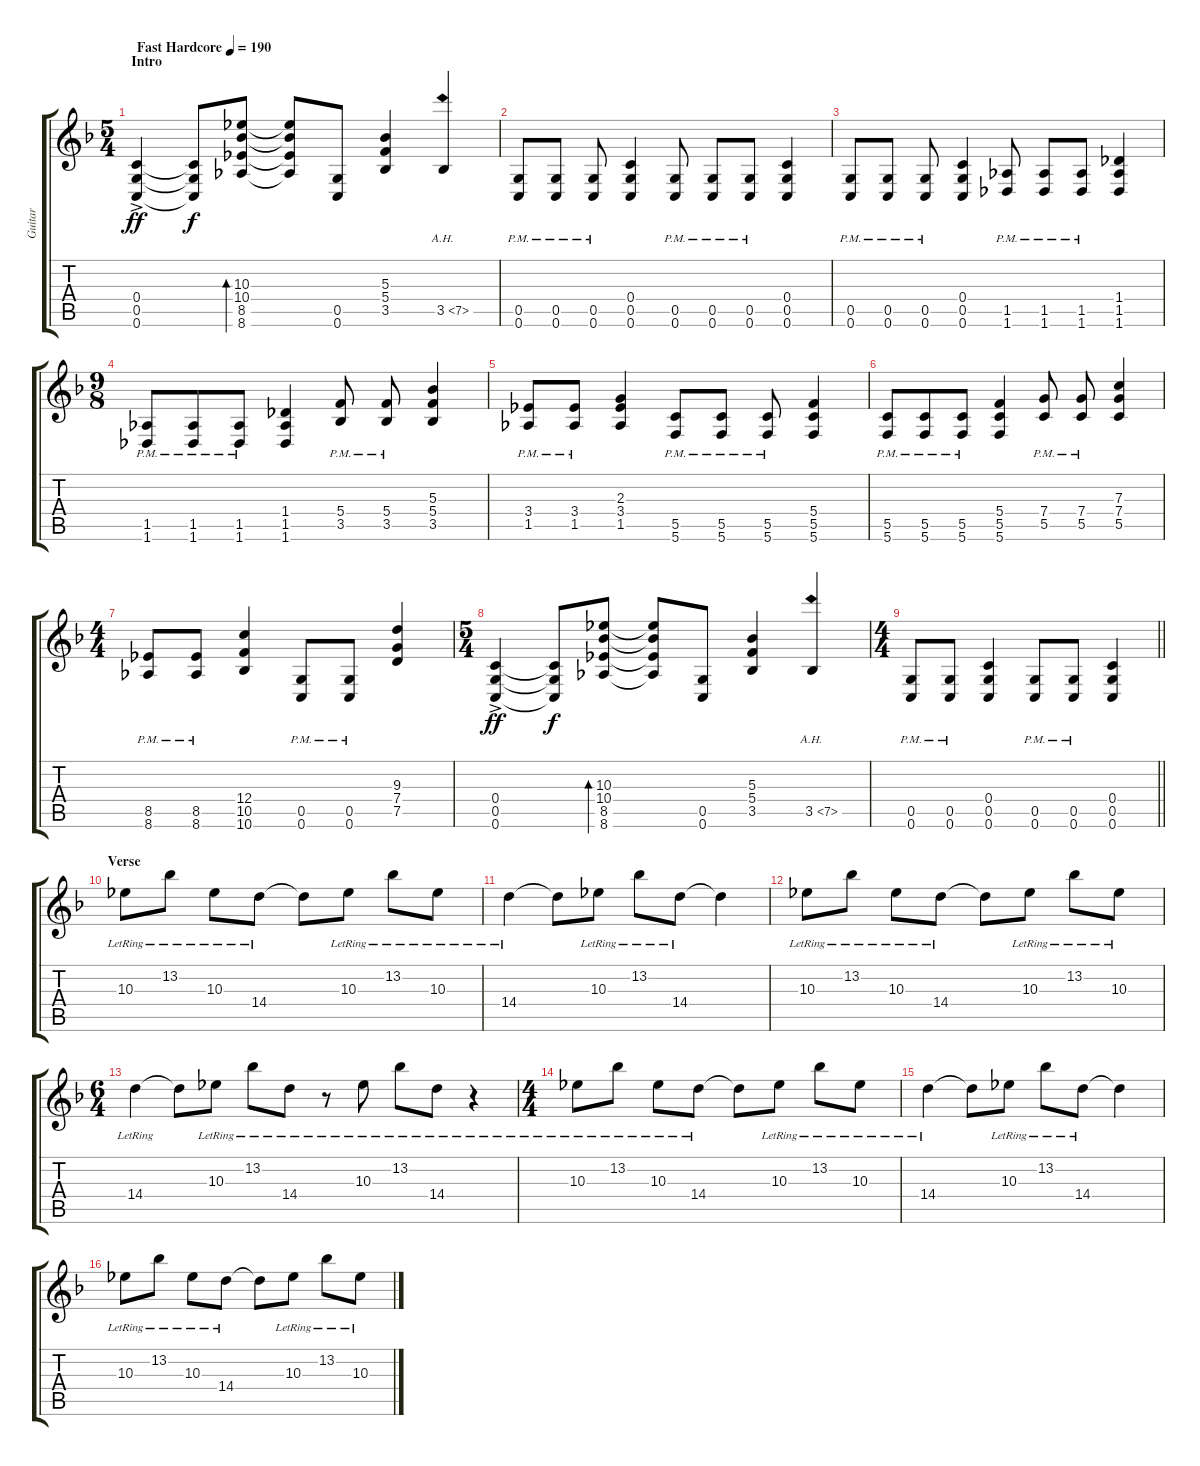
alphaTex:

\track ("Guitar" "Guitar") {instrument distortionguitar}
\staff {score tabs}
\tuning (D4 A3 F3 C3 G2 C2) {hide}
\ts (5 4)
\section ("" "Intro")
\tempo (190 "Fast Hardcore")
\clef g2
\ks f
(0.4{ac} 0.5{ac} 0.6{ac}).4{dy ff instrument distortionguitar} (0.4{t} 0.5{t} 0.6{t}).8{dy f} (10.3 10.4 8.5 8.6).8{bd 120} (10.3{t} 10.4{t} 8.5{t} 8.6{t}).8 (0.5 0.6).8 (5.3 5.4 3.5).4 3.5{ah 4}.4 |
(0.5{pm} 0.6{pm}).8 (0.5{pm} 0.6{pm}).8 (0.5{pm} 0.6{pm}).8 (0.4 0.5 0.6).4 (0.5{pm} 0.6{pm}).8 (0.5{pm} 0.6{pm}).8 (0.5{pm} 0.6{pm}).8 (0.4 0.5 0.6).4 |
(0.5{pm} 0.6{pm}).8 (0.5{pm} 0.6{pm}).8 (0.5{pm} 0.6{pm}).8 (0.4 0.5 0.6).4 (1.5{pm} 1.6{pm}).8 (1.5{pm} 1.6{pm}).8 (1.5{pm} 1.6{pm}).8 (1.4 1.5 1.6).4 |
\ts (9 8)
(1.5{pm} 1.6{pm}).8 (1.5{pm} 1.6{pm}).8 (1.5{pm} 1.6{pm}).8 (1.4 1.5 1.6).4 (5.4{pm} 3.5{pm}).8 (5.4{pm} 3.5{pm}).8 (5.3 5.4 3.5).4 |
(3.4{pm} 1.5{pm}).8 (3.4{pm} 1.5{pm}).8 (2.3 3.4 1.5).4 (5.5{pm} 5.6{pm}).8 (5.5{pm} 5.6{pm}).8 (5.5{pm} 5.6{pm}).8 (5.4 5.5 5.6).4 |
(5.5{pm} 5.6{pm}).8 (5.5{pm} 5.6{pm}).8 (5.5{pm} 5.6{pm}).8 (5.4 5.5 5.6).4 (7.4{pm} 5.5{pm}).8 (7.4{pm} 5.5{pm}).8 (7.3 7.4 5.5).4 |
\ts (4 4)
(8.5{pm} 8.6{pm}).8 (8.5{pm} 8.6{pm}).8 (12.4 10.5 10.6).4 (0.5{pm} 0.6{pm}).8 (0.5{pm} 0.6{pm}).8 (9.3 7.4 7.5).4 |
\ts (5 4)
(0.4{ac} 0.5{ac} 0.6{ac}).4{dy ff} (0.4{t} 0.5{t} 0.6{t}).8{dy f} (10.3 10.4 8.5 8.6).8{bd 120} (10.3{t} 10.4{t} 8.5{t} 8.6{t}).8 (0.5 0.6).8 (5.3 5.4 3.5).4 3.5{ah 4}.4 |
\ts (4 4)
\barLineRight lightlight
(0.5{pm} 0.6{pm}).8 (0.5{pm} 0.6{pm}).8 (0.4 0.5 0.6).4 (0.5{pm} 0.6{pm}).8 (0.5{pm} 0.6{pm}).8 (0.4 0.5 0.6).4 |
\section ("" "Verse")
10.3{lr}.8{volume 8} 13.2{lr}.8 10.3{lr}.8 14.4{lr}.8 14.4{t}.8 10.3{lr}.8 13.2{lr}.8 10.3{lr}.8 |
14.4{lr}.4 14.4{t}.8 10.3{lr}.8 13.2{lr}.8 14.4{lr}.8 14.4{t}.4 |
10.3{lr}.8 13.2{lr}.8 10.3{lr}.8 14.4{lr}.8 14.4{t}.8 10.3{lr}.8 13.2{lr}.8 10.3{lr}.8 |
\ts (6 4)
14.4{lr}.4 14.4{t}.8 10.3{lr}.8 13.2{lr}.8 14.4{lr}.8 r.8 10.3{lr}.8 13.2{lr}.8 14.4{lr}.8 r.4 |
\ts (4 4)
10.3{lr}.8{volume 13} 13.2{lr}.8 10.3{lr}.8 14.4{lr}.8 14.4{t}.8 10.3{lr}.8 13.2{lr}.8 10.3{lr}.8 |
14.4{lr}.4 14.4{t}.8 10.3{lr}.8 13.2{lr}.8 14.4{lr}.8 14.4{t}.4 |
10.3{lr}.8 13.2{lr}.8 10.3{lr}.8 14.4{lr}.8 14.4{t}.8 10.3{lr}.8 13.2{lr}.8 10.3{lr}.8
